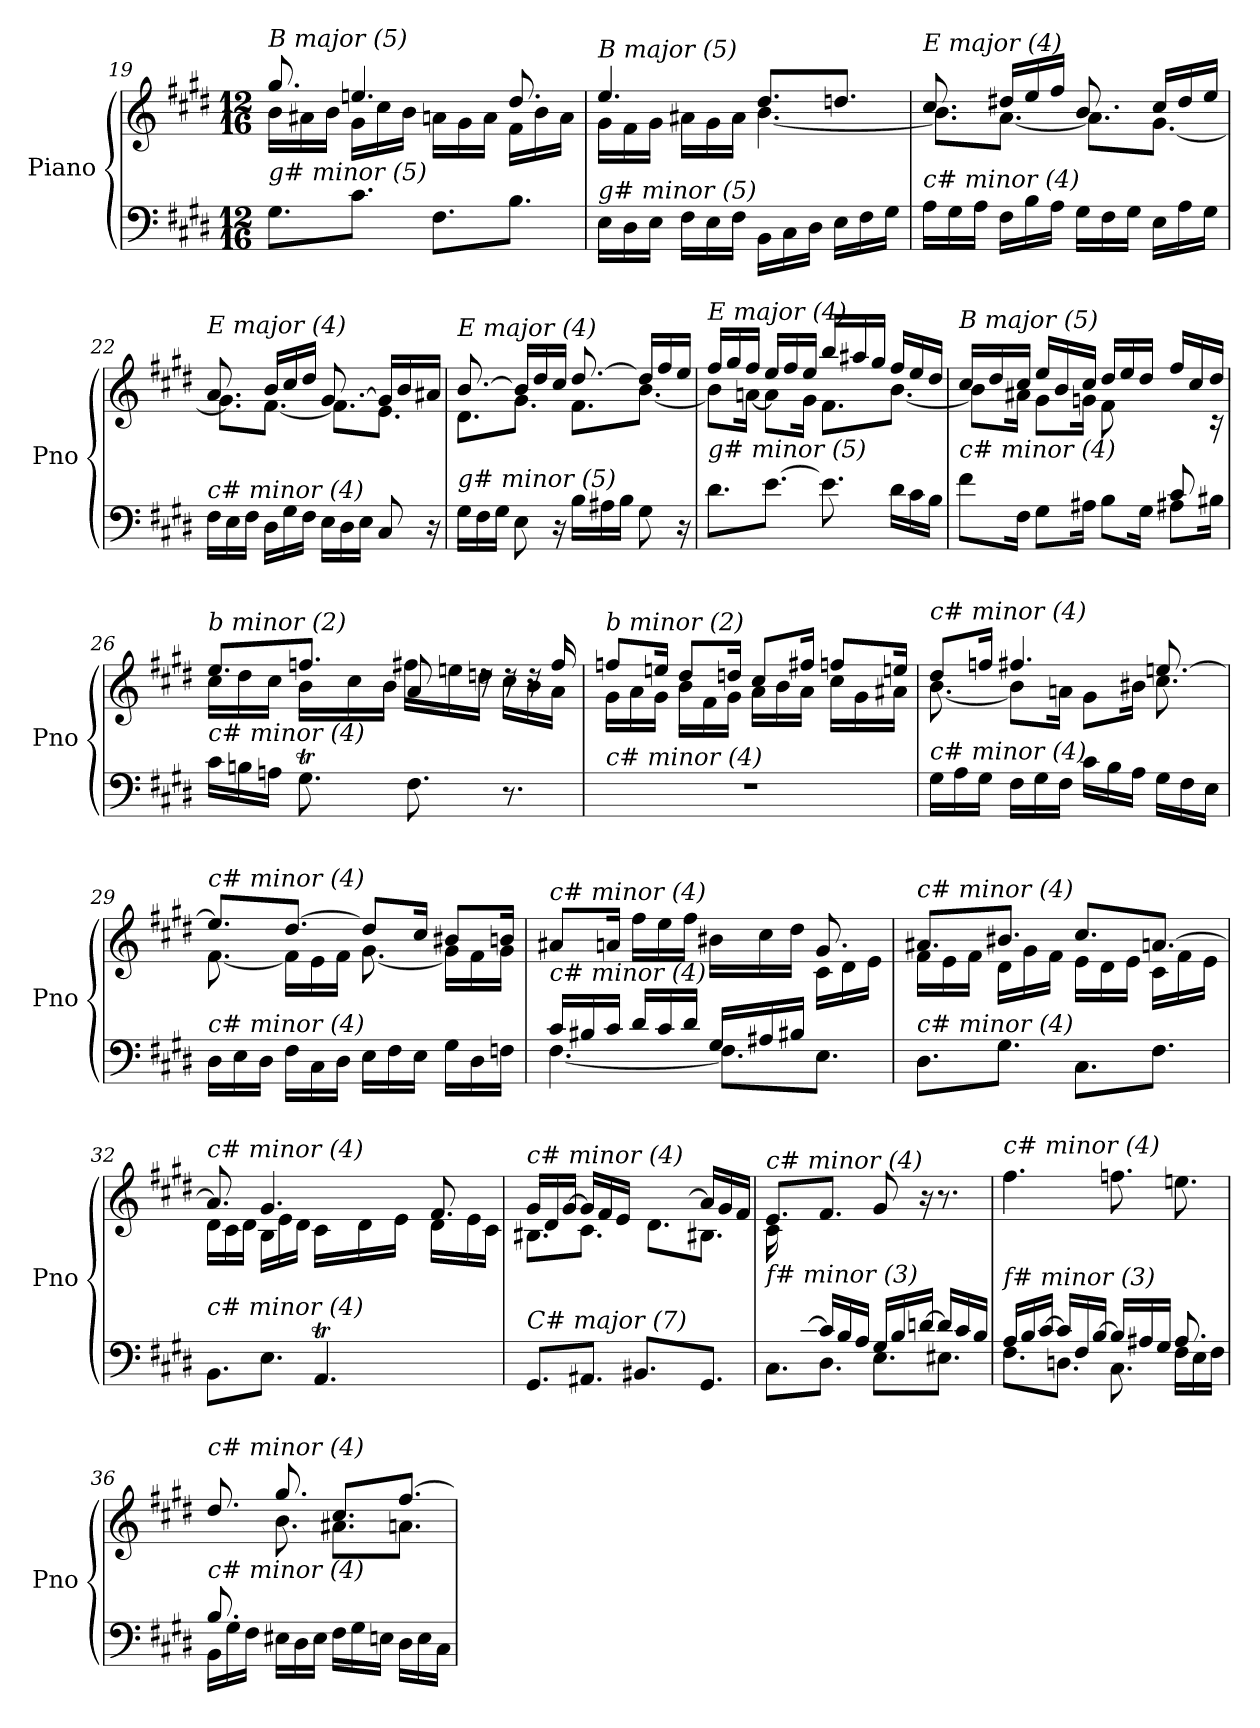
**kern	**kern
*part1	*part1
*staff2	*staff1
*I"Piano	*
*I'Pno	*
!!LO:LB:g=z
*clefF4	*clefG2
*k[f#c#g#d#]	*k[f#c#g#d#]
*M12/16	*M12/16
=19	=19
*	*^
!	!LO:TX:i:t=B major (5)	!
!LO:TX:i:t=g# minor (5)	!	!
8.G#\L	8.gg#/	16b\LL
.	.	16a#X\
.	.	16b\JJ
8.c#\J	4.een/	16g#\LL
.	.	16cc#\
.	.	16b\JJ
8.F#\L	.	16an\LL
.	.	16g#\
.	.	16a\JJ
8.B\J	8.dd#/	16f#\LL
.	.	16b\
.	.	16a\JJ
=20	=20	=20
!	!LO:TX:i:t=B major (5)	!
!LO:TX:i:t=g# minor (5)	!	!
16E\LL	4.ee/	16g#\LL
16D#\	.	16f#\
16E\JJ	.	16g#\JJ
16F#\LL	.	16a#X\LL
16E\	.	16g#\
16F#\JJ	.	16a#\JJ
16BB\LL	8.dd#/L	[4.b\
16C#\	.	.
16D#\JJ	.	.
16E\LL	8.ddn/J	.
16F#\	.	.
16G#\JJ	.	.
=21	=21	=21
!	!LO:TX:i:t=E major (4)	!
!LO:TX:i:t=c# minor (4)	!	!
16A\LL	8.cc#/	8.b\L]
16G#\	.	.
16A\JJ	.	.
16F#\LL	16dd#X/LL	[8.a\J
16B\	16ee/	.
16A\JJ	16ff#/JJ	.
16G#\LL	8.b/	8.a\L]
16F#\	.	.
16G#\JJ	.	.
16E\LL	16cc#/LL	[8.g#\J
16A\	16dd#/	.
16G#\JJ	16ee/JJ	.
!!LO:LB:g=z	!!
=22	=22	=22
!	!LO:TX:i:t=E major (4)	!
!LO:TX:i:t=c# minor (4)	!	!
16F#\LL	8.a/	8.g#\L]
16E\	.	.
16F#\JJ	.	.
16D#\LL	16b/LL	[8.f#\J
16G#\	16cc#/	.
16F#\JJ	16dd#/JJ	.
16E\LL	[8.g#/	8.f#\L]
16D#\	.	.
16E\JJ	.	.
8C#/	16g#/LL]	8.e\J
.	16b/	.
16r	16a#X/JJ	.
=23	=23	=23
!	!LO:TX:i:t=E major (4)	!
!LO:TX:i:t=g# minor (5)	!	!
16G#\LL	[8.b/	8.d#\L
16F#\	.	.
16G#\JJ	.	.
8E\	16b/LL]	8.g#\J
.	16dd#/	.
16r	16cc#/JJ	.
16B\LL	[8.dd#/	8.f#\L
16A#X\	.	.
16B\JJ	.	.
8G#\	16dd#/LL]	[8.b\J
.	16ff#/	.
16r	16ee/JJ	.
=24	=24	=24
!	!LO:TX:i:t=E major (4)	!
!LO:TX:i:t=g# minor (5)	!	!
8.d#\L	16ff#/LL	8b\L]
.	16gg#/	.
.	16ff#/JJ	[16an\Jk
[8.e\J	16ee/LL	8a\L]
.	16ff#/	.
.	16ee/JJ	16g#\Jk
8.e\]	16bb/LL	8.f#\L
.	16aa#X/	.
.	16gg#/JJ	.
16d#\LL	16ff#/LL	[8.b\J
16c#\	16ee/	.
16B\JJ	16dd#/JJ	.
!!LO:LB:g=z	!!
=25	=25	=25
*^	*	*
!	!	!LO:TX:i:t=B major (5)	!
!LO:TX:i:t=c# minor (4)	!	!	!
2ryy	8f#\L	16cc#/LL	8b\L]
.	.	16dd#/	.
.	16F#\Jk	16cc#/JJ	16a#X\Jk
.	8G#\L	16ee/LL	8g#\L
.	.	16b/	.
.	16A#X\Jk	16cc#/JJ	16gn\Jk
.	8B\L	16dd#/LL	8f#\L
.	.	16ee/	.
16B#X/Jk	16G#\Jk	16dd#/JJ	8.ryy
8c#/	8A#X\L	16ff#/LL	.
.	.	16cc#/	.
16ryy	16B#X\Jk	16dd#/JJ	16rc
=26	=26	=26	=26
*	*	*	*^
!	!	!LO:TX:i:t=b minor (2)	!	!
!LO:TX:i:t=c# minor (4)	!	!	!	!
16c#\LL	8.ryy	8.ee/L	16cc#\LL	8.ryy
16Bn\	.	.	16dd#\	.
16An\JJ	.	.	16cc#\JJ	.
8.G#t\	32A!yy	8.ffni/J	16b\LL	8.ryy
.	32G#!yy	.	.	.
.	32A!yy	.	16cc#\	.
.	16.G#!yy	.	.	.
.	.	.	16b\JJ	.
8.F#\	4.ryy	8a/	16ff#\LL	4.ryy
.	.	.	16een\	.
.	.	16rdd	16ddn\JJ	.
8.r	.	16rdd	16cc#\LL	.
.	.	16rdd	16b\	.
.	.	16ff#/	16a\JJ	.
*v	*v	*	*	*
*	*	*v	*v
=27	=27	=27
!	!LO:TX:i:t=b minor (2)	!
!LO:TX:i:t=c# minor (4)	!	!
2.r	8ffni/L	16g#\LL
.	.	16a\
.	16een/Jk	16g#\JJ
.	8dd#/L	16b\LL
.	.	16f#\
.	16ddn/Jk	16g#\JJ
.	8cc#/L	16a\LL
.	.	16b\
.	16ff#/Jk	16a\JJ
.	8ffni/L	16cc#\LL
.	.	16g#\
.	16een/Jk	16a#X\JJ
!!LO:LB:g=z	!!
=28	=28	=28
!	!LO:TX:i:t=c# minor (4)	!
!LO:TX:i:t=c# minor (4)	!	!
16G#\LL	8dd#/L	[8.b\
16A\	.	.
16G#\JJ	16ffni/Jk	.
16F#\LL	4.ff#/	8b\L]
16G#\	.	.
16F#\JJ	.	16an\Jk
16c#\LL	.	8g#\L
16B\	.	.
16A\JJ	.	16b#X\Jk
16G#\LL	[8.een/	8.cc#\
16F#\	.	.
16E\JJ	.	.
=29	=29	=29
!	!LO:TX:i:t=c# minor (4)	!
!LO:TX:i:t=c# minor (4)	!	!
16D#\LL	8.ee/L]	[8.f#\
16E\	.	.
16D#\JJ	.	.
16F#\LL	[8.dd#/J	16f#\LL]
16C#\	.	16e\
16D#\JJ	.	16f#\JJ
16E\LL	8dd#/L]	[8.g#\
16F#\	.	.
16E\JJ	16cc#/Jk	.
16G#\LL	8b#X/L	16g#\LL]
16D#\	.	16f#\
16Fni\JJ	16bn/Jk	16g#\JJ
=30	=30	=30
*^	*	*
!	!	!LO:TX:i:t=c# minor (4)	!
!LO:TX:i:t=c# minor (4)	!	!	!
16c#/LL	[4.F#\	8a#X/L	2ryy
16B#X/	.	.	.
16c#/JJ	.	16an/Jk	.
16d#/LL	.	16ff#\LL	.
16c#/	.	16ee\	.
16d#/JJ	.	16ff#\JJ	.
16G#/LL	8.F#\L]	16b#X\LL	.
16A#X/	.	16cc#\	.
16B#X/JJ	.	16dd#\JJ	16ryy
8.ryy	8.E\J	8.g#/	16c#\LL
.	.	.	16d#\
.	.	.	16e\JJ
*v	*v	*	*
!!LO:LB:g=z	!!
=31	=31	=31
!	!LO:TX:i:t=c# minor (4)	!
!LO:TX:i:t=c# minor (4)	!	!
8.D#\L	8.a#X/L	16f#\LL
.	.	16e\
.	.	16f#\JJ
8.G#\J	8.b#X/J	16d#\LL
.	.	16g#\
.	.	16f#\JJ
8.C#\L	8.cc#/L	16e\LL
.	.	16d#\
.	.	16e\JJ
8.F#\J	[8.an/J	16c#\LL
.	.	16f#\
.	.	16e\JJ
=32	=32	=32
*^	*	*^
!	!	!LO:TX:i:t=c# minor (4)	!	!
!LO:TX:i:t=c# minor (4)	!	!	!	!
8.BB\L	4.ryy	8.a/]	16d#\LL	4.ryy
.	.	.	16c#\	.
.	.	.	16d#\JJ	.
8.E\J	.	4.g#/	16B\LL	.
.	.	.	16e\	.
.	.	.	16d#\JJ	.
4.AAT/	32BB!yy	.	16c#\LL	4.ryy
.	32AA!yy	.	.	.
.	32BB!yy	.	16d#\	.
.	32AA!yy	.	.	.
.	32BB!yy	.	16e\JJ	.
.	32AA!yy	.	.	.
.	32BB!yy	8.f#/	16d#\LL	.
.	[32AA!yy	.	.	.
.	8AA!yy]	.	16e\	.
.	.	.	16c#\JJ	.
*v	*v	*	*	*
*	*	*v	*v
=33	=33	=33
!	!LO:TX:i:t=c# minor (4)	!
!LO:TX:i:t=C# major (7)	!	!
8.GG#/L	16g#/LL	8.B#X\L
.	16d#/	.
.	[16g#/JJ	.
8.AA#X/J	16g#/LL]	8.c#\J
.	16f#/	.
.	16e/JJ	.
8.BB#X/L	16d#/LLyy	8.d#\L
.	16f#/	.
.	[16a/JJ	.
8.GG#/J	16a/LL]	8.B#X\J
.	16g#/	.
.	16f#/JJ	.
!!LO:PB:g=z	!!
=34	=34	=34
*^	*	*
!	!	!LO:TX:i:t=c# minor (4)	!
!LO:TX:i:t=f# minor (3)	!	!	!
16ryy	8.C#\L	8.e/L	16c#\LL
16G#/	.	.	2ryy
[16c#/JJ	.	.	.
16c#/LL]	8.D#\J	8.f#/J	.
16B/	.	.	.
16A/JJ	.	.	.
16G#/LL	8.E\L	8g#/	.
16B/	.	.	.
[16dn/JJ	.	16r	.
16d/LL]	8.E#X\J	8.r	8.ryy
16c#/	.	.	.
16B/JJ	.	.	.
*	*	*v	*v
=35	=35	=35
!	!	!LO:TX:i:t=c# minor (4)
!LO:TX:i:t=f# minor (3)	!	!
16A/LL	8.F#\L	4.ff#\
16B/	.	.
[16c#/JJ	.	.
16c#/LL]	8.Dn\J	.
16F#/	.	.
[16B/JJ	.	.
16B/LL]	8.C#\	8.ffni\L
16A#X/	.	.
16G#/JJ	.	.
8.A#/	16F#\LL	8.een\J
.	16E\	.
.	16F#\JJ	.
=36	=36	=36
*	*	*^
!	!	!LO:TX:i:t=c# minor (4)	!
!LO:TX:i:t=c# minor (4)	!	!	!
8.B/L	16BB\LL	8.dd#/L	8.ryy
.	16G#\	.	.
.	16F#\JJ	.	.
2ryy	16E#Xj\LL	8.gg#/J	8.b\J
.	16D#\	.	.
.	16E#j\JJ	.	.
.	16F#\LL	8.cc#/L	8.a#X\L
.	16G#\	.	.
.	16En\JJ	.	.
.	16D#\LL	[8.ff#/J	8.an\J
.	16E\	.	.
16ryy	16C#\JJ	.	.
*v	*v	*	*
*	*v	*v
=	=
*-	*-
